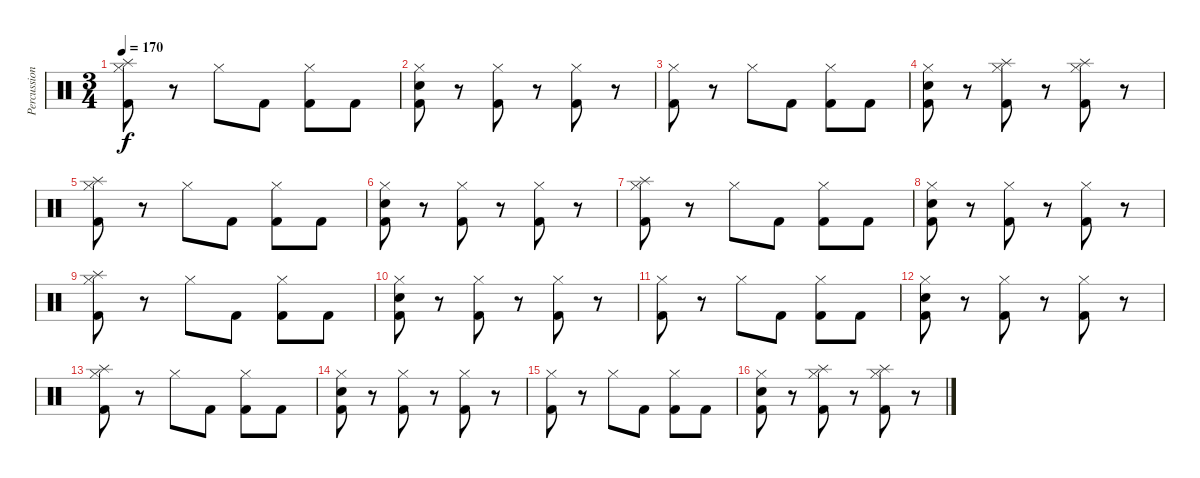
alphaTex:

\track ("Percussion" "Percussion") {instrument percussion}
\staff {score}
\articulation defaults
\ts (3 4)
\tempo 170
\clef neutral
\ks c
("Splash (hit)" "Hi-Hat (closed)" "Kick (hit) 2").8{dy f} r.8 "Hi-Hat (closed)".8 "Kick (hit) 2".8 ("Hi-Hat (closed)" "Kick (hit) 2").8 "Kick (hit) 2".8 |
("Hi-Hat (closed)" "Snare (hit) 2" "Kick (hit) 2").8 r.8 ("Hi-Hat (closed)" "Kick (hit) 2").8 r.8 ("Hi-Hat (closed)" "Kick (hit) 2").8 r.8 |
("Hi-Hat (closed)" "Kick (hit) 2").8 r.8 "Hi-Hat (closed)".8 "Kick (hit) 2".8 ("Hi-Hat (closed)" "Kick (hit) 2").8 "Kick (hit) 2".8 |
("Hi-Hat (closed)" "Snare (hit) 2" "Kick (hit) 2").8 r.8 ("Splash (hit)" "Hi-Hat (closed)" "Kick (hit) 2").8 r.8 ("Splash (hit)" "Hi-Hat (closed)" "Kick (hit) 2").8 r.8 |
("Splash (hit)" "Hi-Hat (closed)" "Kick (hit) 2").8 r.8 "Hi-Hat (closed)".8 "Kick (hit) 2".8 ("Hi-Hat (closed)" "Kick (hit) 2").8 "Kick (hit) 2".8 |
("Hi-Hat (closed)" "Snare (hit) 2" "Kick (hit) 2").8 r.8 ("Hi-Hat (closed)" "Kick (hit) 2").8 r.8 ("Hi-Hat (closed)" "Kick (hit) 2").8 r.8 |
("Splash (hit)" "Hi-Hat (closed)" "Kick (hit) 2").8 r.8 "Hi-Hat (closed)".8 "Kick (hit) 2".8 ("Hi-Hat (closed)" "Kick (hit) 2").8 "Kick (hit) 2".8 |
("Hi-Hat (closed)" "Snare (hit) 2" "Kick (hit) 2").8 r.8 ("Hi-Hat (closed)" "Kick (hit) 2").8 r.8 ("Hi-Hat (closed)" "Kick (hit) 2").8 r.8 |
("Splash (hit)" "Hi-Hat (closed)" "Kick (hit) 2").8 r.8 "Hi-Hat (closed)".8 "Kick (hit) 2".8 ("Hi-Hat (closed)" "Kick (hit) 2").8 "Kick (hit) 2".8 |
("Hi-Hat (closed)" "Snare (hit) 2" "Kick (hit) 2").8 r.8 ("Hi-Hat (closed)" "Kick (hit) 2").8 r.8 ("Hi-Hat (closed)" "Kick (hit) 2").8 r.8 |
("Hi-Hat (closed)" "Kick (hit) 2").8 r.8 "Hi-Hat (closed)".8 "Kick (hit) 2".8 ("Hi-Hat (closed)" "Kick (hit) 2").8 "Kick (hit) 2".8 |
("Hi-Hat (closed)" "Snare (hit) 2" "Kick (hit) 2").8 r.8 ("Hi-Hat (closed)" "Kick (hit) 2").8 r.8 ("Hi-Hat (closed)" "Kick (hit) 2").8 r.8 |
("Splash (hit)" "Hi-Hat (closed)" "Kick (hit) 2").8 r.8 "Hi-Hat (closed)".8 "Kick (hit) 2".8 ("Hi-Hat (closed)" "Kick (hit) 2").8 "Kick (hit) 2".8 |
("Hi-Hat (closed)" "Snare (hit) 2" "Kick (hit) 2").8 r.8 ("Hi-Hat (closed)" "Kick (hit) 2").8 r.8 ("Hi-Hat (closed)" "Kick (hit) 2").8 r.8 |
("Hi-Hat (closed)" "Kick (hit) 2").8 r.8 "Hi-Hat (closed)".8 "Kick (hit) 2".8 ("Hi-Hat (closed)" "Kick (hit) 2").8 "Kick (hit) 2".8 |
("Hi-Hat (closed)" "Snare (hit) 2" "Kick (hit) 2").8 r.8 ("Splash (hit)" "Hi-Hat (closed)" "Kick (hit) 2").8 r.8 ("Splash (hit)" "Hi-Hat (closed)" "Kick (hit) 2").8 r.8
